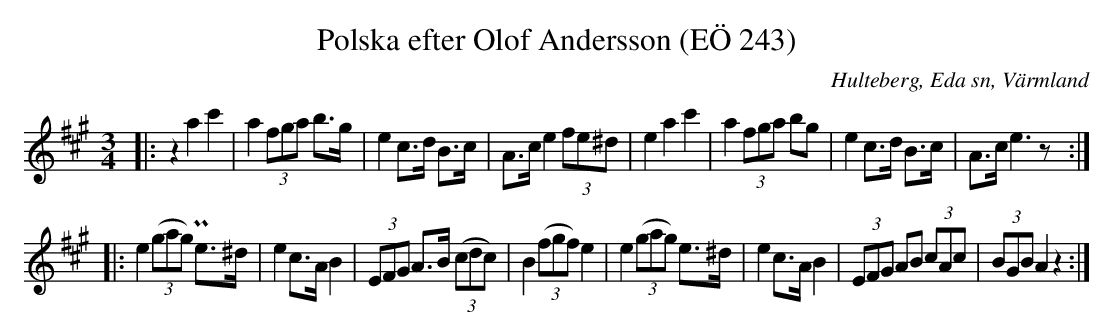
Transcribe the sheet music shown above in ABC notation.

X:1
T:Polska efter Olof Andersson (EÖ 243)
O:Hulteberg, Eda sn, Värmland
M:3/4
L:1/8
K:A
|:z2 a2 c'2 | a2 (3fga b>g | e2 c>d B>c | A>c e2 (3fe^d | e2 a2 c'2 | a2 (3fga bg | e2 c>d B>c | A>c e3 z :|
|:e2 (3(gag) !uppermordent!e>^d | e2 c>A B2 | (3EFG A>B (3(cdc) | B2 (3(fgf) e2 | e2 (3(gag) e>^d | e2 c>A B2 | (3EFG AB (3cAc | (3BGB A2 z2 :|
